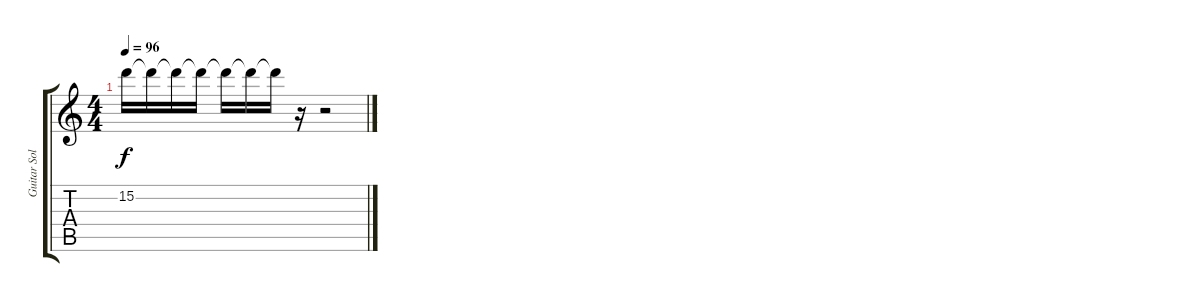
\track ("Guitar Solo" "Guitar Sol") {instrument overdrivenguitar}
\staff {score tabs}
\tuning (E4 B3 G3 D3 A2 E2) {hide}
\ts (4 4)
\tempo 96
\clef g2
\ks c
15.2{t}.16{dy f} 15.2{t}.16 15.2{t}.16 15.2{t}.16 15.2{t}.16 15.2{t}.16 15.2{t}.16 r.16 r.2
